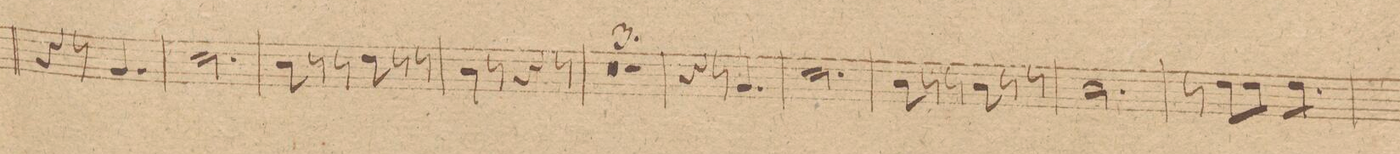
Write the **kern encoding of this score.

**kern
*I"Corno 2do in F
*clefG2
*k[b-]
*M6/8
4r
8r
4.c/
=30
2.f\
=31
8e\
8r
8r
8g\
8r
8r
=32
4e\
8r
4r
8r
=33
1.r
=34
=35
2.r
=36
4r
8r
4.c/
=37
2.f\
=38
8e\
8r
8r
8e\
8r
8r
=39
2.e\
=40
8r
8g\L
8g\J
*tremolo
8g\L
8g\
8g\J
*Xtremolo
=41
*-
